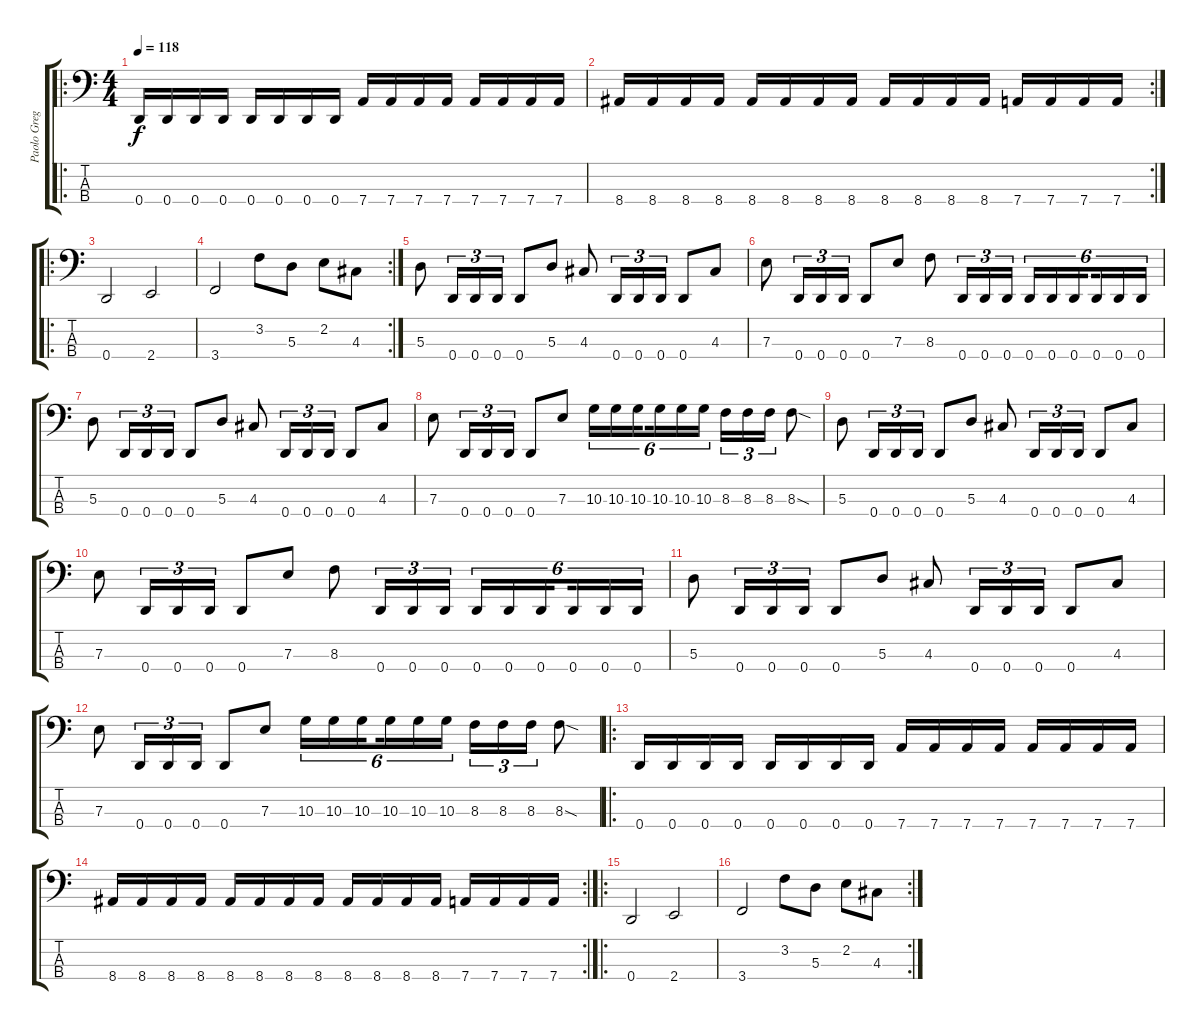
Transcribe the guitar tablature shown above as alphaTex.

\track ("Paolo Gregoletto" "Paolo Greg") {instrument electricbasspick}
\staff {score tabs}
\tuning (G2 D2 A1 D1) {hide}
\ro
\ts (4 4)
\tempo 118
\clef f4
\ks c
0.4.16{dy f} 0.4.16 0.4.16 0.4.16 0.4.16 0.4.16 0.4.16 0.4.16 7.4.16 7.4.16 7.4.16 7.4.16 7.4.16 7.4.16 7.4.16 7.4.16 |
\rc 2
8.4.16 8.4.16 8.4.16 8.4.16 8.4.16 8.4.16 8.4.16 8.4.16 8.4.16 8.4.16 8.4.16 8.4.16 7.4.16 7.4.16 7.4.16 7.4.16 |
\ro
0.4.2 2.4.2 |
\rc 2
3.4.2 3.2.8 5.3.8 2.2.8 4.3.8 |
5.3.8 0.4.16{tu (3 2)} 0.4.16{tu (3 2)} 0.4.16{tu (3 2)} 0.4.8 5.3.8 4.3.8 0.4.16{tu (3 2)} 0.4.16{tu (3 2)} 0.4.16{tu (3 2)} 0.4.8 4.3.8 |
7.3.8 0.4.16{tu (3 2)} 0.4.16{tu (3 2)} 0.4.16{tu (3 2)} 0.4.8 7.3.8 8.3.8 0.4.16{tu (3 2)} 0.4.16{tu (3 2)} 0.4.16{tu (3 2)} 0.4.16{tu (6 4)} 0.4.16{tu (6 4)} 0.4.16{tu (6 4) beam splitsecondary} 0.4.16{tu (6 4)} 0.4.16{tu (6 4)} 0.4.16{tu (6 4)} |
5.3.8 0.4.16{tu (3 2)} 0.4.16{tu (3 2)} 0.4.16{tu (3 2)} 0.4.8 5.3.8 4.3.8 0.4.16{tu (3 2)} 0.4.16{tu (3 2)} 0.4.16{tu (3 2)} 0.4.8 4.3.8 |
7.3.8 0.4.16{tu (3 2)} 0.4.16{tu (3 2)} 0.4.16{tu (3 2)} 0.4.8 7.3.8 10.3.16{tu (6 4)} 10.3.16{tu (6 4)} 10.3.16{tu (6 4) beam splitsecondary} 10.3.16{tu (6 4)} 10.3.16{tu (6 4)} 10.3.16{tu (6 4)} 8.3.16{tu (3 2)} 8.3.16{tu (3 2)} 8.3.16{tu (3 2)} 8.3{sod}.8 |
5.3.8 0.4.16{tu (3 2)} 0.4.16{tu (3 2)} 0.4.16{tu (3 2)} 0.4.8 5.3.8 4.3.8 0.4.16{tu (3 2)} 0.4.16{tu (3 2)} 0.4.16{tu (3 2)} 0.4.8 4.3.8 |
7.3.8 0.4.16{tu (3 2)} 0.4.16{tu (3 2)} 0.4.16{tu (3 2)} 0.4.8 7.3.8 8.3.8 0.4.16{tu (3 2)} 0.4.16{tu (3 2)} 0.4.16{tu (3 2)} 0.4.16{tu (6 4)} 0.4.16{tu (6 4)} 0.4.16{tu (6 4) beam splitsecondary} 0.4.16{tu (6 4)} 0.4.16{tu (6 4)} 0.4.16{tu (6 4)} |
5.3.8 0.4.16{tu (3 2)} 0.4.16{tu (3 2)} 0.4.16{tu (3 2)} 0.4.8 5.3.8 4.3.8 0.4.16{tu (3 2)} 0.4.16{tu (3 2)} 0.4.16{tu (3 2)} 0.4.8 4.3.8 |
7.3.8 0.4.16{tu (3 2)} 0.4.16{tu (3 2)} 0.4.16{tu (3 2)} 0.4.8 7.3.8 10.3.16{tu (6 4)} 10.3.16{tu (6 4)} 10.3.16{tu (6 4) beam splitsecondary} 10.3.16{tu (6 4)} 10.3.16{tu (6 4)} 10.3.16{tu (6 4)} 8.3.16{tu (3 2)} 8.3.16{tu (3 2)} 8.3.16{tu (3 2)} 8.3{sod}.8 |
\ro
0.4.16 0.4.16 0.4.16 0.4.16 0.4.16 0.4.16 0.4.16 0.4.16 7.4.16 7.4.16 7.4.16 7.4.16 7.4.16 7.4.16 7.4.16 7.4.16 |
\rc 2
8.4.16 8.4.16 8.4.16 8.4.16 8.4.16 8.4.16 8.4.16 8.4.16 8.4.16 8.4.16 8.4.16 8.4.16 7.4.16 7.4.16 7.4.16 7.4.16 |
\ro
0.4.2 2.4.2 |
\rc 2
3.4.2 3.2.8 5.3.8 2.2.8 4.3.8
